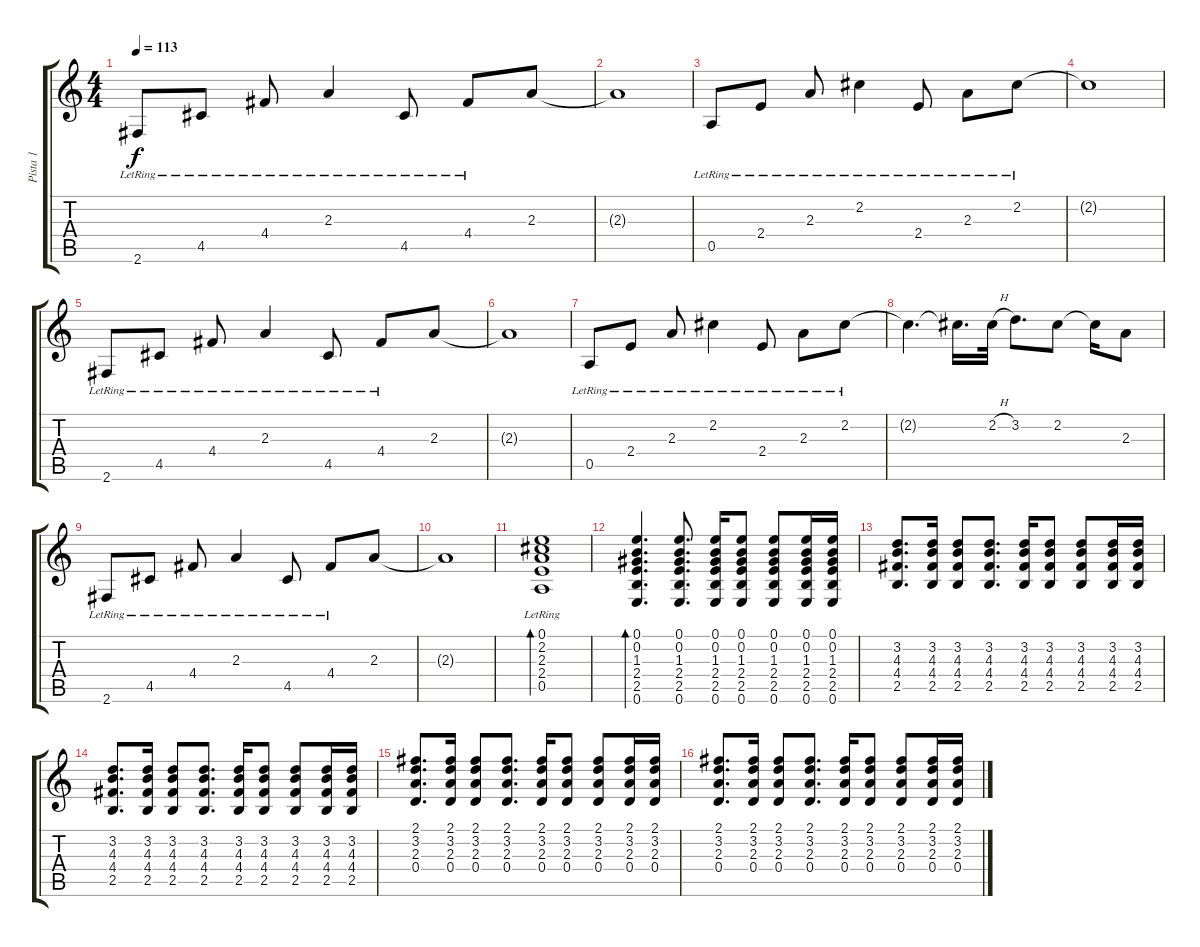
\track ("Pista 1" "Pista 1") {instrument electricguitarclean}
\staff {score tabs}
\tuning (E4 B3 G3 D3 A2 E2) {hide}
\ts (4 4)
\tempo 113
\clef g2
\ks c
2.6{lr}.8{dy f} 4.5{lr}.8 4.4{lr}.8 2.3{lr}.4 4.5{lr}.8 4.4{lr}.8 2.3.8 |
2.3{t}.1 |
0.5{lr}.8 2.4{lr}.8 2.3{lr}.8 2.2{lr}.4 2.4{lr}.8 2.3{lr}.8 2.2{lr}.8 |
2.2{t}.1 |
2.6{lr}.8 4.5{lr}.8 4.4{lr}.8 2.3{lr}.4 4.5{lr}.8 4.4{lr}.8 2.3.8 |
2.3{t}.1 |
0.5{lr}.8 2.4{lr}.8 2.3{lr}.8 2.2{lr}.4 2.4{lr}.8 2.3{lr}.8 2.2{lr}.8 |
2.2{t}.4{d} 2.2{t}.16{d} 2.2{h}.32 3.2.8{d} 2.2.8 2.2{t}.16 2.3.8 |
2.6{lr}.8 4.5{lr}.8 4.4{lr}.8 2.3{lr}.4 4.5{lr}.8 4.4{lr}.8 2.3.8 |
2.3{t}.1 |
(0.1 2.2 2.3 2.4 0.5{lr}).1{bd 120} |
(0.1 0.2 1.3 2.4 2.5 0.6).4{d bd 120} (0.1 0.2 1.3 2.4 2.5 0.6).8{d} (0.1 0.2 1.3 2.4 2.5 0.6).16 (0.1 0.2 1.3 2.4 2.5 0.6).8 (0.1 0.2 1.3 2.4 2.5 0.6).8 (0.1 0.2 1.3 2.4 2.5 0.6).16 (0.1 0.2 1.3 2.4 2.5 0.6).16 |
(3.2 4.3 4.4 2.5).8{d} (3.2 4.3 4.4 2.5).16 (3.2 4.3 4.4 2.5).8 (3.2 4.3 4.4 2.5).8{d} (3.2 4.3 4.4 2.5).16 (3.2 4.3 4.4 2.5).8 (3.2 4.3 4.4 2.5).8 (3.2 4.3 4.4 2.5).16 (3.2 4.3 4.4 2.5).16 |
(3.2 4.3 4.4 2.5).8{d} (3.2 4.3 4.4 2.5).16 (3.2 4.3 4.4 2.5).8 (3.2 4.3 4.4 2.5).8{d} (3.2 4.3 4.4 2.5).16 (3.2 4.3 4.4 2.5).8 (3.2 4.3 4.4 2.5).8 (3.2 4.3 4.4 2.5).16 (3.2 4.3 4.4 2.5).16 |
(2.1 3.2 2.3 0.4).8{d} (2.1 3.2 2.3 0.4).16 (2.1 3.2 2.3 0.4).8 (2.1 3.2 2.3 0.4).8{d} (2.1 3.2 2.3 0.4).16 (2.1 3.2 2.3 0.4).8 (2.1 3.2 2.3 0.4).8 (2.1 3.2 2.3 0.4).16 (2.1 3.2 2.3 0.4).16 |
(2.1 3.2 2.3 0.4).8{d} (2.1 3.2 2.3 0.4).16 (2.1 3.2 2.3 0.4).8 (2.1 3.2 2.3 0.4).8{d} (2.1 3.2 2.3 0.4).16 (2.1 3.2 2.3 0.4).8 (2.1 3.2 2.3 0.4).8 (2.1 3.2 2.3 0.4).16 (2.1 3.2 2.3 0.4).16
